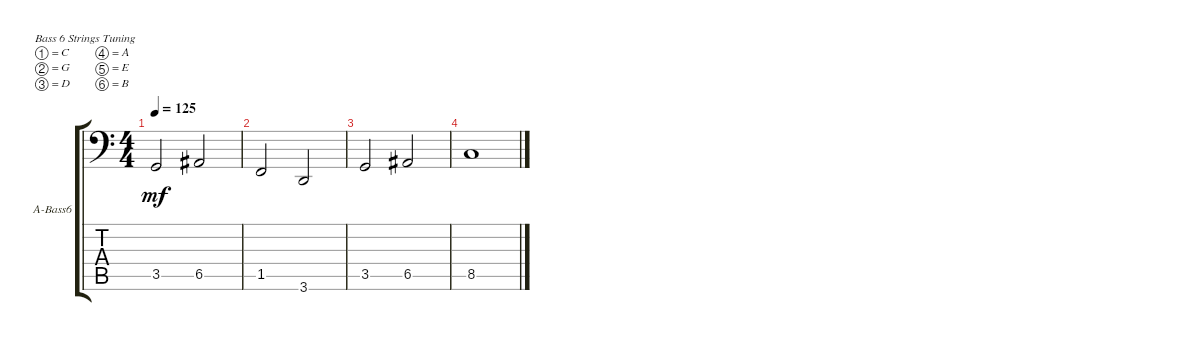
\defaultSystemsLayout 4
\bracketExtendMode groupsimilarinstruments
\firstSystemTrackNameOrientation horizontal
\otherSystemsTrackNameOrientation horizontal
\track ("Acoustic Bass" "A-Bass6") {instrument acousticbass}
\staff {score tabs}
\tuning (C3 G2 D2 A1 E1 B0)
\ts (4 4)
\tempo 125
\clef f4
\ks c
3.5.2{dy mf} 6.5.2 |
1.5.2 3.6.2 |
3.5.2 6.5.2 |
8.5.1
